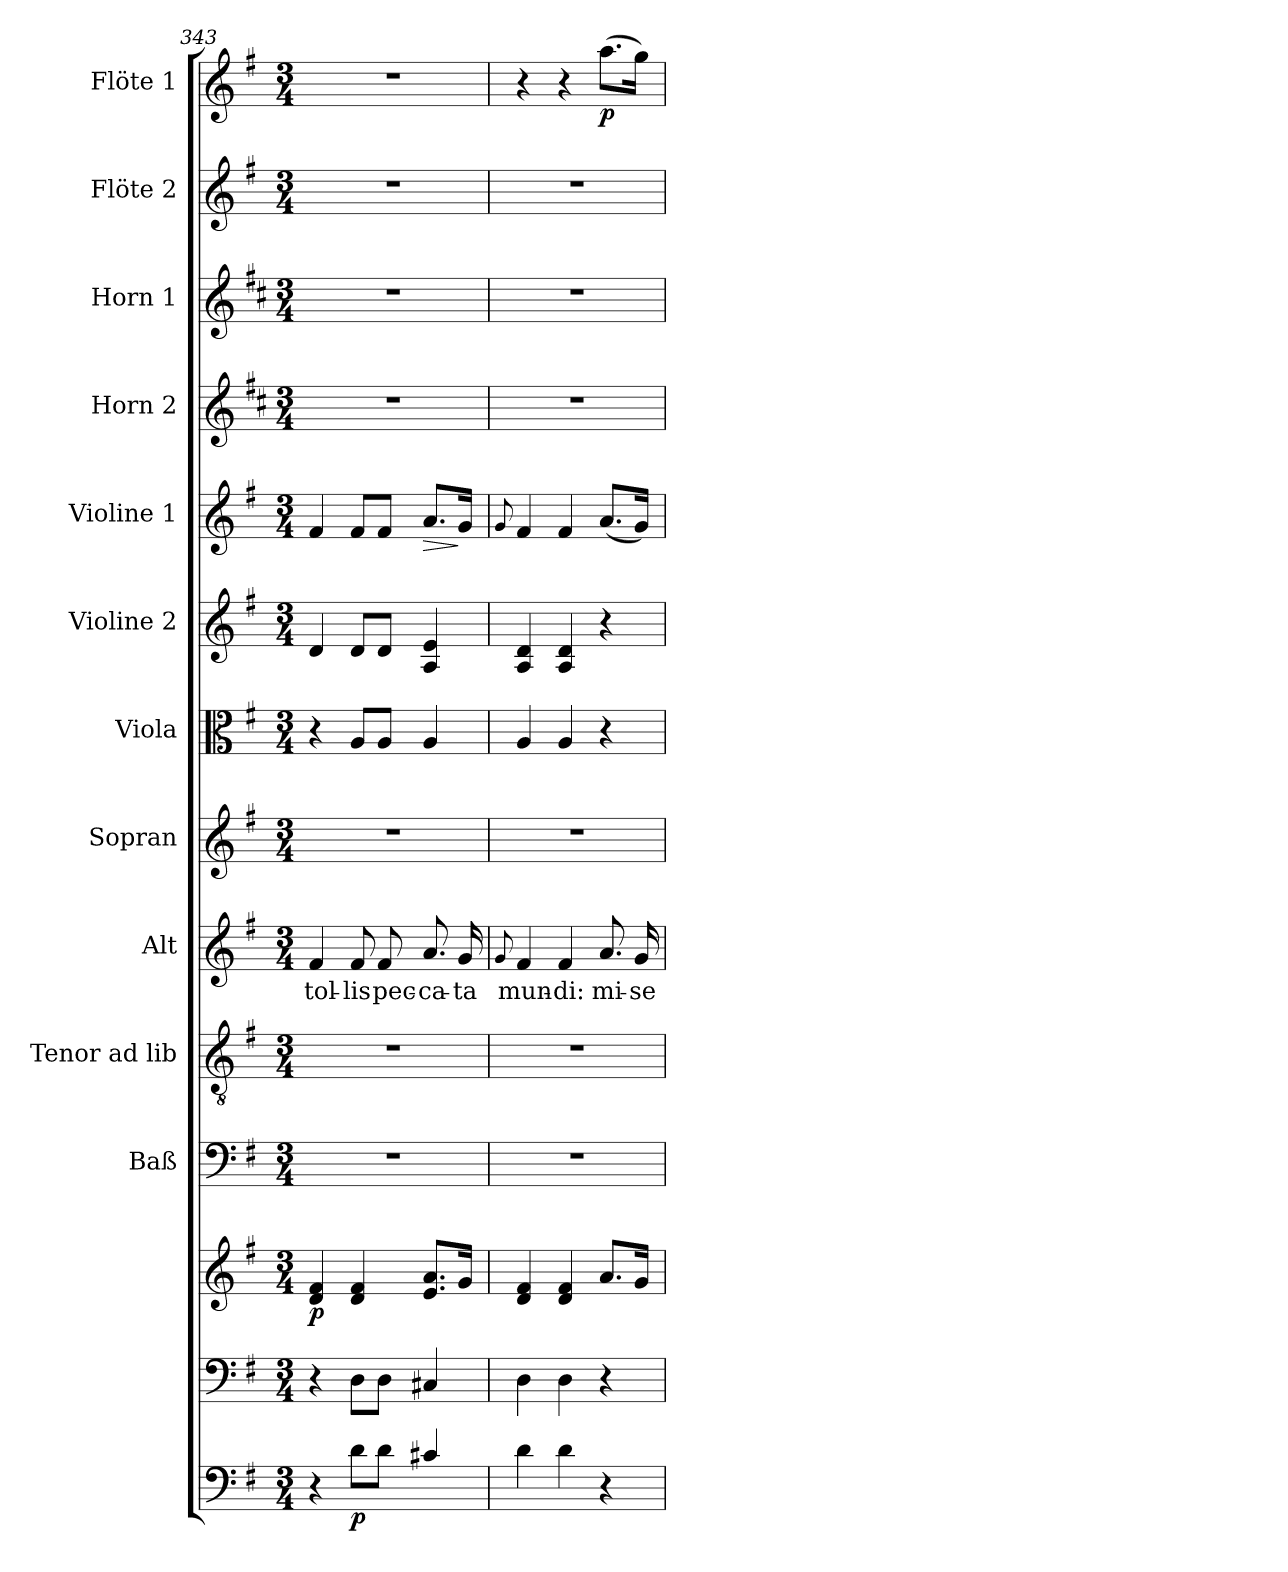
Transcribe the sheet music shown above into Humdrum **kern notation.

**kern	**dynam	**kern	**kern	**dynam	**kern	**kern	**kern	**text	**kern	**kern	**kern	**kern	**dynam	**kern	**kern	**kern	**kern	**dynam
*part13	*part13	*part12	*part12	*part12	*part11	*part10	*part9	*part9	*part8	*part7	*part6	*part5	*part5	*part4	*part3	*part2	*part1	*part1
*staff14	*staff14	*staff13	*staff12	*staff12/13	*staff11	*staff10	*staff9	*staff9	*staff8	*staff7	*staff6	*staff5	*staff5	*staff4	*staff3	*staff2	*staff1	*staff1
*	*	*	*	*	*I"Baß	*I"Tenor ad lib	*I"Alt	*	*I"Sopran	*I"Viola	*I"Violine 2	*I"Violine 1	*	*I"Horn 2	*I"Horn 1	*I"Flöte 2	*I"Flöte 1	*
*	*	*	*	*	*I'Baß	*I'Ten	*I'Alt	*	*I'Sop	*I'Vla.	*I'Vln. 2	*I'Vln. 1	*	*I'Hrn. 2	*I'Hrn. 1	*I'Fl. 2	*I'Fl. 1	*
*clefF4	*	*clefF4	*clefG2	*	*clefF4	*clefGv2	*clefG2	*	*clefG2	*clefC3	*clefG2	*clefG2	*	*clefG2	*clefG2	*clefG2	*clefG2	*
*ITrd7c12	*	*	*	*	*	*	*	*	*	*	*	*	*	*ITrd4c7	*ITrd4c7	*	*	*
*k[f#]	*	*k[f#]	*k[f#]	*	*k[f#]	*k[f#]	*k[f#]	*	*k[f#]	*k[f#]	*k[f#]	*k[f#]	*	*k[f#]	*k[f#]	*k[f#]	*k[f#]	*
*G:	*	*G:	*G:	*	*G:	*G:	*G:	*	*G:	*G:	*G:	*G:	*	*G:	*G:	*G:	*G:	*
*M3/4	*	*M3/4	*M3/4	*	*M3/4	*M3/4	*M3/4	*	*M3/4	*M3/4	*M3/4	*M3/4	*	*M3/4	*M3/4	*M3/4	*M3/4	*
=343	=343	=343	=343	=343	=343	=343	=343	=343	=343	=343	=343	=343	=343	=343	=343	=343	=343	=343
!	!	!	!	!LO:DY:b	!	!	!	!LO:LY:b	!	!	!	!	!	!	!	!	!	!
4r	.	4r	4d/ 4f#/	p	2.r	2.r	4f#/	tol-	2.r	4r	4d/	4f#/	.	2.r	2.r	2.r	2.r	.
!	!LO:DY:b	!	!	!	!	!	!	!LO:LY:b	!	!	!	!	!	!	!	!	!	!
8D\L	p	8D\L	4d/ 4f#/	.	.	.	8f#/	-lis	.	8A/L	8d/L	8f#/L	.	.	.	.	.	.
!	!	!	!	!	!	!	!	!LO:LY:b	!	!	!	!	!	!	!	!	!	!
8D\J	.	8D\J	.	.	.	.	8f#/	pec-	.	8A/J	8d/J	8f#/J	.	.	.	.	.	.
!	!	!	!	!	!	!	!	!LO:LY:b	!	!	!	!	!LO:HP:b	!	!	!	!	!
4C#X/	.	4C#X/	8.e/ 8.a/L	.	.	.	8.a/	-ca-	.	4A/	4A/ 4e/	8.a/L	>	.	.	.	.	.
!	!	!	!	!	!	!	!	!LO:LY:b	!	!	!	!	!	!	!	!	!	!
.	.	.	16g/Jk	.	.	.	16g/	-ta	.	.	.	16g/Jk	]	.	.	.	.	.
=344	=344	=344	=344	=344	=344	=344	=344	=344	=344	=344	=344	=344	=344	=344	=344	=344	=344	=344
.	.	.	.	.	.	.	8qqg/	.	.	.	.	8qqg/	.	.	.	.	.	.
!	!	!	!	!	!	!	!	!LO:LY:b	!	!	!	!	!	!	!	!	!	!
4D\	.	4D\	4d/ 4f#/	.	2.r	2.r	4f#/	mun-	2.r	4A/	4A/ 4d/	4f#/	.	2.r	2.r	2.r	4r	.
!	!	!	!	!	!	!	!	!LO:LY:b	!	!	!	!	!	!	!	!	!	!
4D\	.	4D\	4d/ 4f#/	.	.	.	4f#/	-di:	.	4A/	4A/ 4d/	4f#/	.	.	.	.	4r	.
!	!	!	!	!	!	!	!	!LO:LY:b	!	!	!	!	!	!	!	!	!	!LO:DY:b
4r	.	4r	8.a/L	.	.	.	8.a/	mi-	.	4r	4r	(<8.a/L	.	.	.	.	(>8.aa\L	p
!	!	!	!	!	!	!	!	!LO:LY:b	!	!	!	!	!	!	!	!	!	!
.	.	.	16g/Jk	.	.	.	16g/	-se-	.	.	.	16g/Jk)	.	.	.	.	16gg\Jk)	.
=	=	=	=	=	=	=	=	=	=	=	=	=	=	=	=	=	=	=
*-	*-	*-	*-	*-	*-	*-	*-	*-	*-	*-	*-	*-	*-	*-	*-	*-	*-	*-
